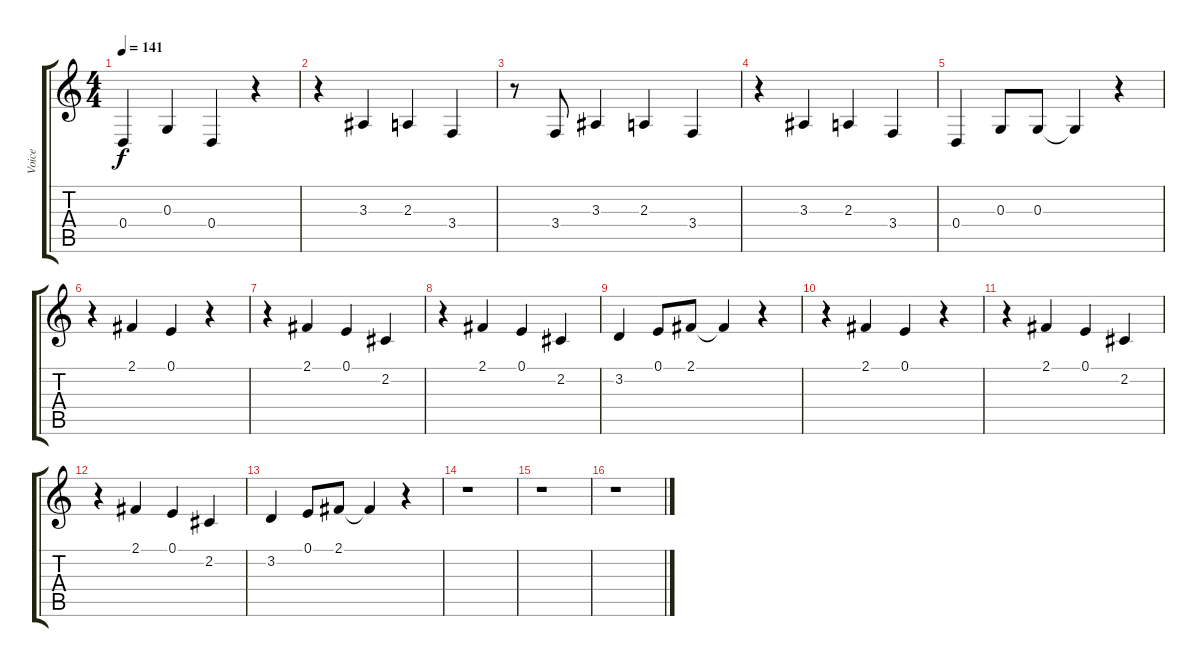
\track ("Voice" "Voice") {instrument acousticgrandpiano}
\staff {score tabs}
\tuning (E4 B3 G3 D3 A2 E2) {hide}
\ts (4 4)
\tempo 141
\clef g2
\ks c
0.4.4{dy f} 0.3.4 0.4.4 r.4 |
r.4 3.3.4 2.3.4 3.4.4 |
r.8 3.4.8 3.3.4 2.3.4 3.4.4 |
r.4 3.3.4 2.3.4 3.4.4 |
0.4.4 0.3.8 0.3.8 0.3{t}.4 r.4 |
r.4 2.1.4 0.1.4 r.4 |
r.4 2.1.4 0.1.4 2.2.4 |
r.4 2.1.4 0.1.4 2.2.4 |
3.2.4 0.1.8 2.1.8 2.1{t}.4 r.4 |
r.4 2.1.4 0.1.4 r.4 |
r.4 2.1.4 0.1.4 2.2.4 |
r.4 2.1.4 0.1.4 2.2.4 |
3.2.4 0.1.8 2.1.8 2.1{t}.4 r.4 |
r.1 |
r.1 |
r.1
